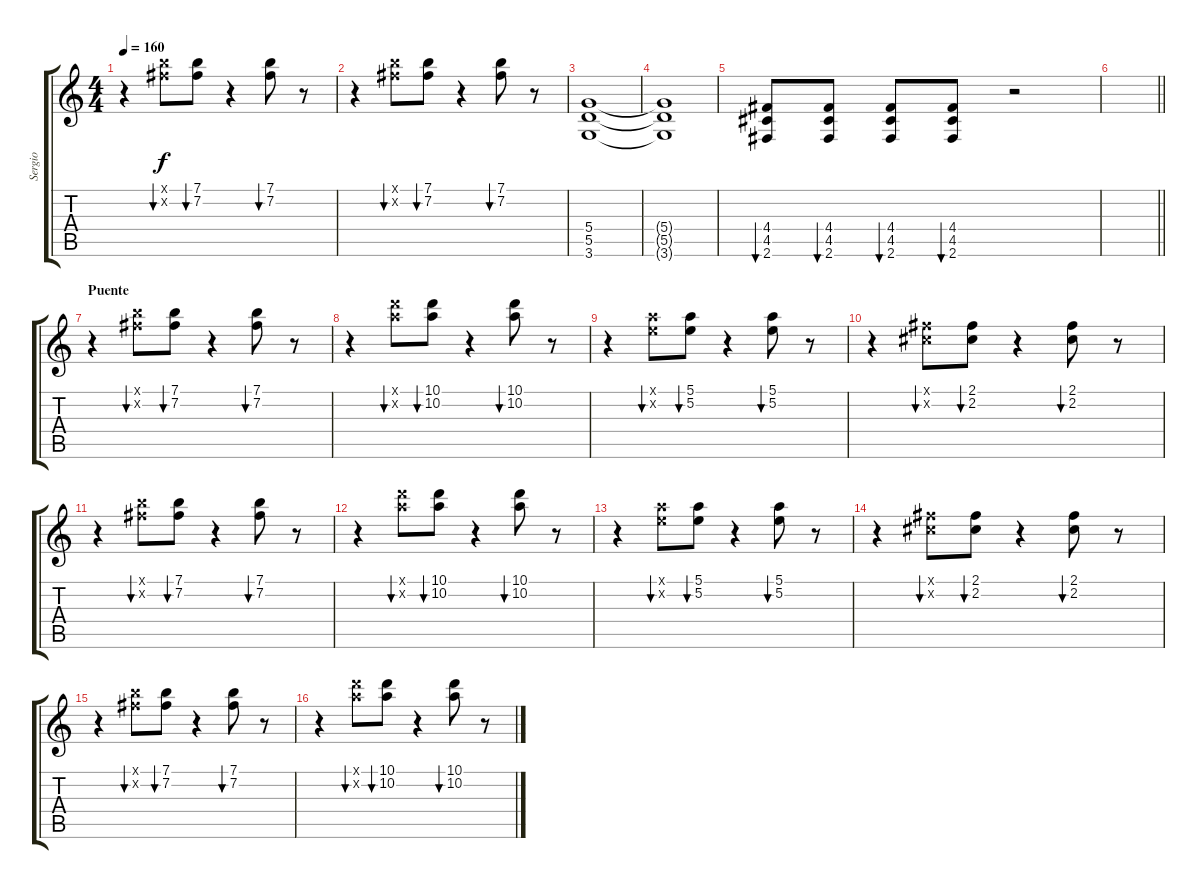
\track ("Sergio " "Sergio ") {instrument electricguitarjazz}
\staff {score tabs}
\tuning (E4 B3 G3 D3 A2 E2) {hide}
\ts (4 4)
\tempo 160
\clef g2
\ks c
r.4{dy f volume 14 instrument electricguitarclean} (7.1{x} 7.2{x}).8{bu 120} (7.1 7.2).8{bu 240} r.4 (7.1 7.2).8{bu 240} r.8 |
r.4 (7.1{x} 7.2{x}).8{bu 120} (7.1 7.2).8{bu 240} r.4 (7.1 7.2).8{bu 240} r.8 |
(5.4 5.5 3.6).1{volume 13 instrument overdrivenguitar} |
(5.4{t} 5.5{t} 3.6{t}).1 |
(4.4 4.5 2.6).8{bu 60} (4.4 4.5 2.6).8{bu 60} (4.4 4.5 2.6).8{bu 60} (4.4 4.5 2.6).8{bu 60} r.2 |
\barLineRight lightlight
|
\section ("" "Puente")
r.4{instrument electricguitarclean} (7.1{x} 7.2{x}).8{bu 120} (7.1 7.2).8{bu 240} r.4 (7.1 7.2).8{bu 240} r.8 |
r.4 (10.1{x} 10.2{x}).8{bu 120} (10.1 10.2).8{bu 240} r.4 (10.1 10.2).8{bu 240} r.8 |
r.4 (5.1{x} 5.2{x}).8{bu 120} (5.1 5.2).8{bu 240} r.4 (5.1 5.2).8{bu 240} r.8 |
r.4 (2.1{x} 2.2{x}).8{bu 120} (2.1 2.2).8{bu 240} r.4 (2.1 2.2).8{bu 240} r.8 |
r.4{volume 11} (7.1{x} 7.2{x}).8{bu 120} (7.1 7.2).8{bu 240} r.4 (7.1 7.2).8{bu 240} r.8 |
r.4 (10.1{x} 10.2{x}).8{bu 120} (10.1 10.2).8{bu 240} r.4 (10.1 10.2).8{bu 240} r.8 |
r.4 (5.1{x} 5.2{x}).8{bu 120} (5.1 5.2).8{bu 240} r.4 (5.1 5.2).8{bu 240} r.8 |
r.4 (2.1{x} 2.2{x}).8{bu 120} (2.1 2.2).8{bu 240} r.4 (2.1 2.2).8{bu 240} r.8 |
r.4{volume 10} (7.1{x} 7.2{x}).8{bu 120} (7.1 7.2).8{bu 240} r.4 (7.1 7.2).8{bu 240} r.8 |
r.4 (10.1{x} 10.2{x}).8{bu 120} (10.1 10.2).8{bu 240} r.4 (10.1 10.2).8{bu 240} r.8
